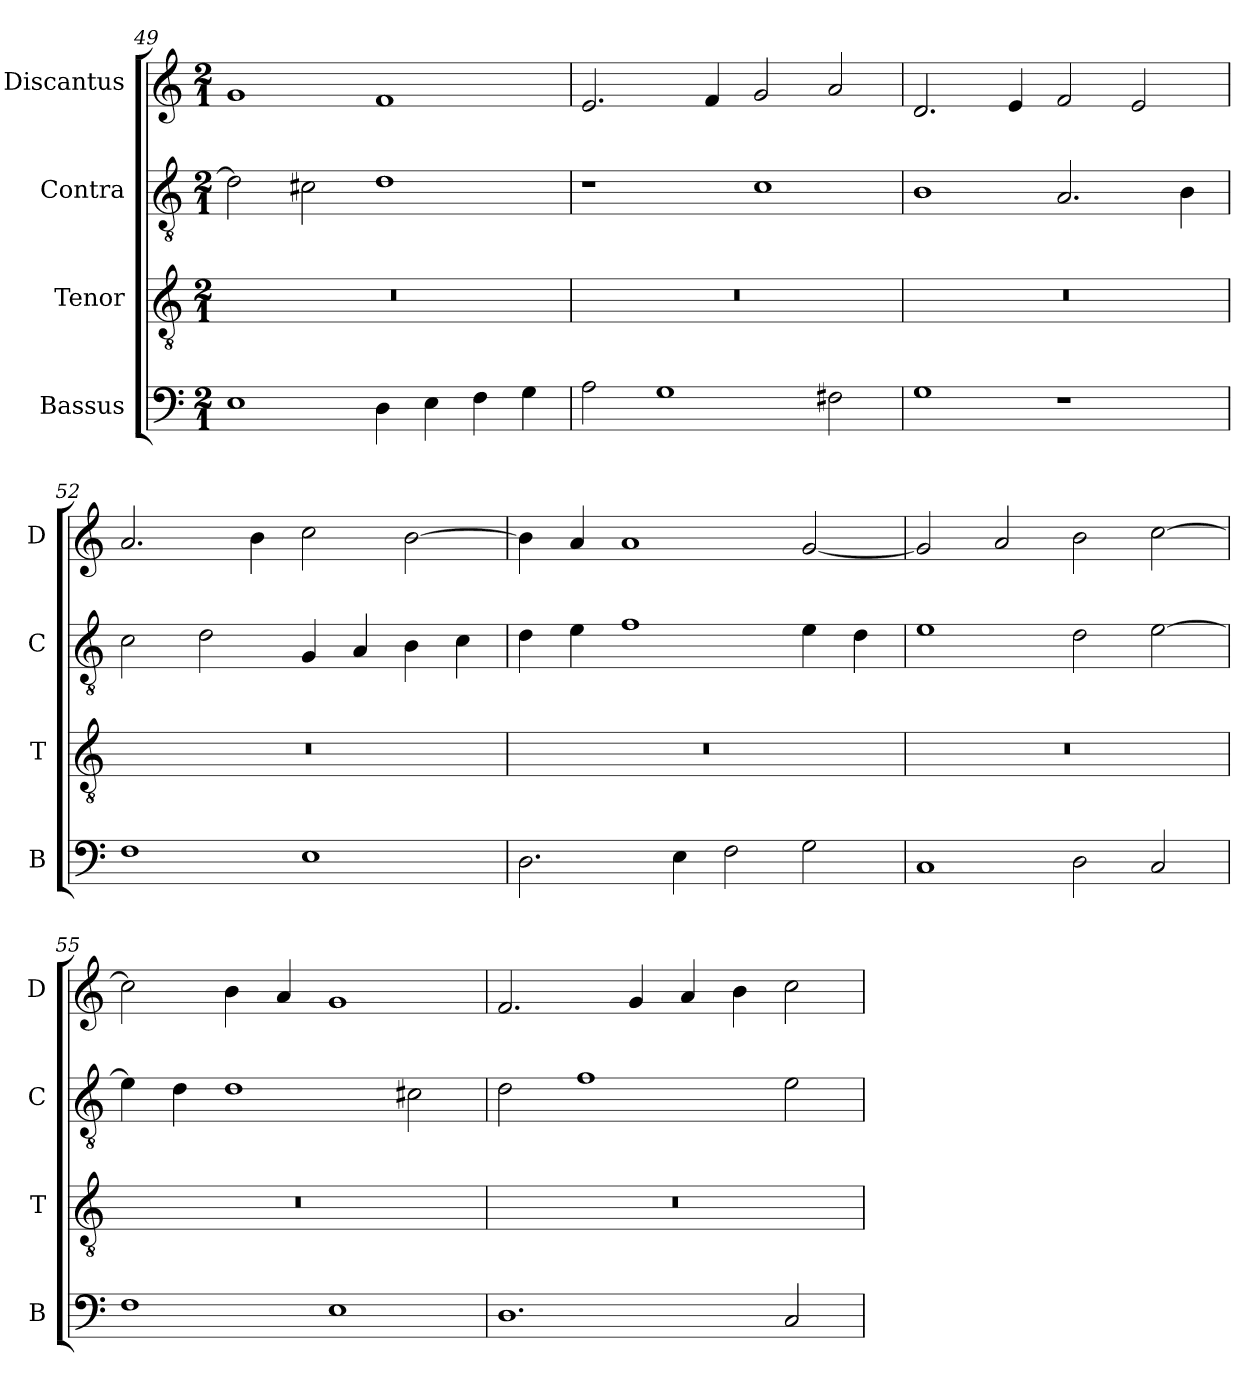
**kern	**kern	**kern	**kern
*part4	*part3	*part2	*part1
*staff4	*staff3	*staff2	*staff1
*I"Bassus	*I"Tenor	*I"Contra	*I"Discantus
*I'B	*I'T	*I'C	*I'D
*clefF4	*clefGv2	*clefGv2	*clefG2
*k[]	*k[]	*k[]	*k[]
*M2/1	*M2/1	*M2/1	*M2/1
=49	=49	=49	=49
1E	0r	2d\]	1g
.	.	2c#X\	.
4D\	.	1d	1f
4E\	.	.	.
4F\	.	.	.
4G\	.	.	.
=50	=50	=50	=50
2A\	0r	1r	2.e/
1G	.	.	.
.	.	.	4f/
.	.	1c	2g/
2F#X\	.	.	2a/
=51	=51	=51	=51
1G	0r	1B	2.d/
.	.	.	4e/
1r	.	2.A/	2f/
.	.	.	2e/
.	.	4B\	.
=52	=52	=52	=52
1F	0r	2c\	2.a/
.	.	2d\	.
.	.	.	4b\
1E	.	4G/	2cc\
.	.	4A/	.
.	.	4B\	[2b\
.	.	4c\	.
=53	=53	=53	=53
2.D\	0r	4d\	4b\]
.	.	4e\	4a/
.	.	1f	1a
4E\	.	.	.
2F\	.	.	.
2G\	.	4e\	[2g/
.	.	4d\	.
=54	=54	=54	=54
1C	0r	1e	2g/]
.	.	.	2a/
2D\	.	2d\	2b\
2C/	.	[2e\	[2cc\
=55	=55	=55	=55
1F	0r	4e\]	2cc\]
.	.	4d\	.
.	.	1d	4b\
.	.	.	4a/
1E	.	.	1g
.	.	2c#X\	.
=56	=56	=56	=56
1.D	0r	2d\	2.f/
.	.	1f	.
.	.	.	4g/
.	.	.	4a/
.	.	.	4b\
2C/	.	2e\	2cc\
=	=	=	=
*-	*-	*-	*-
